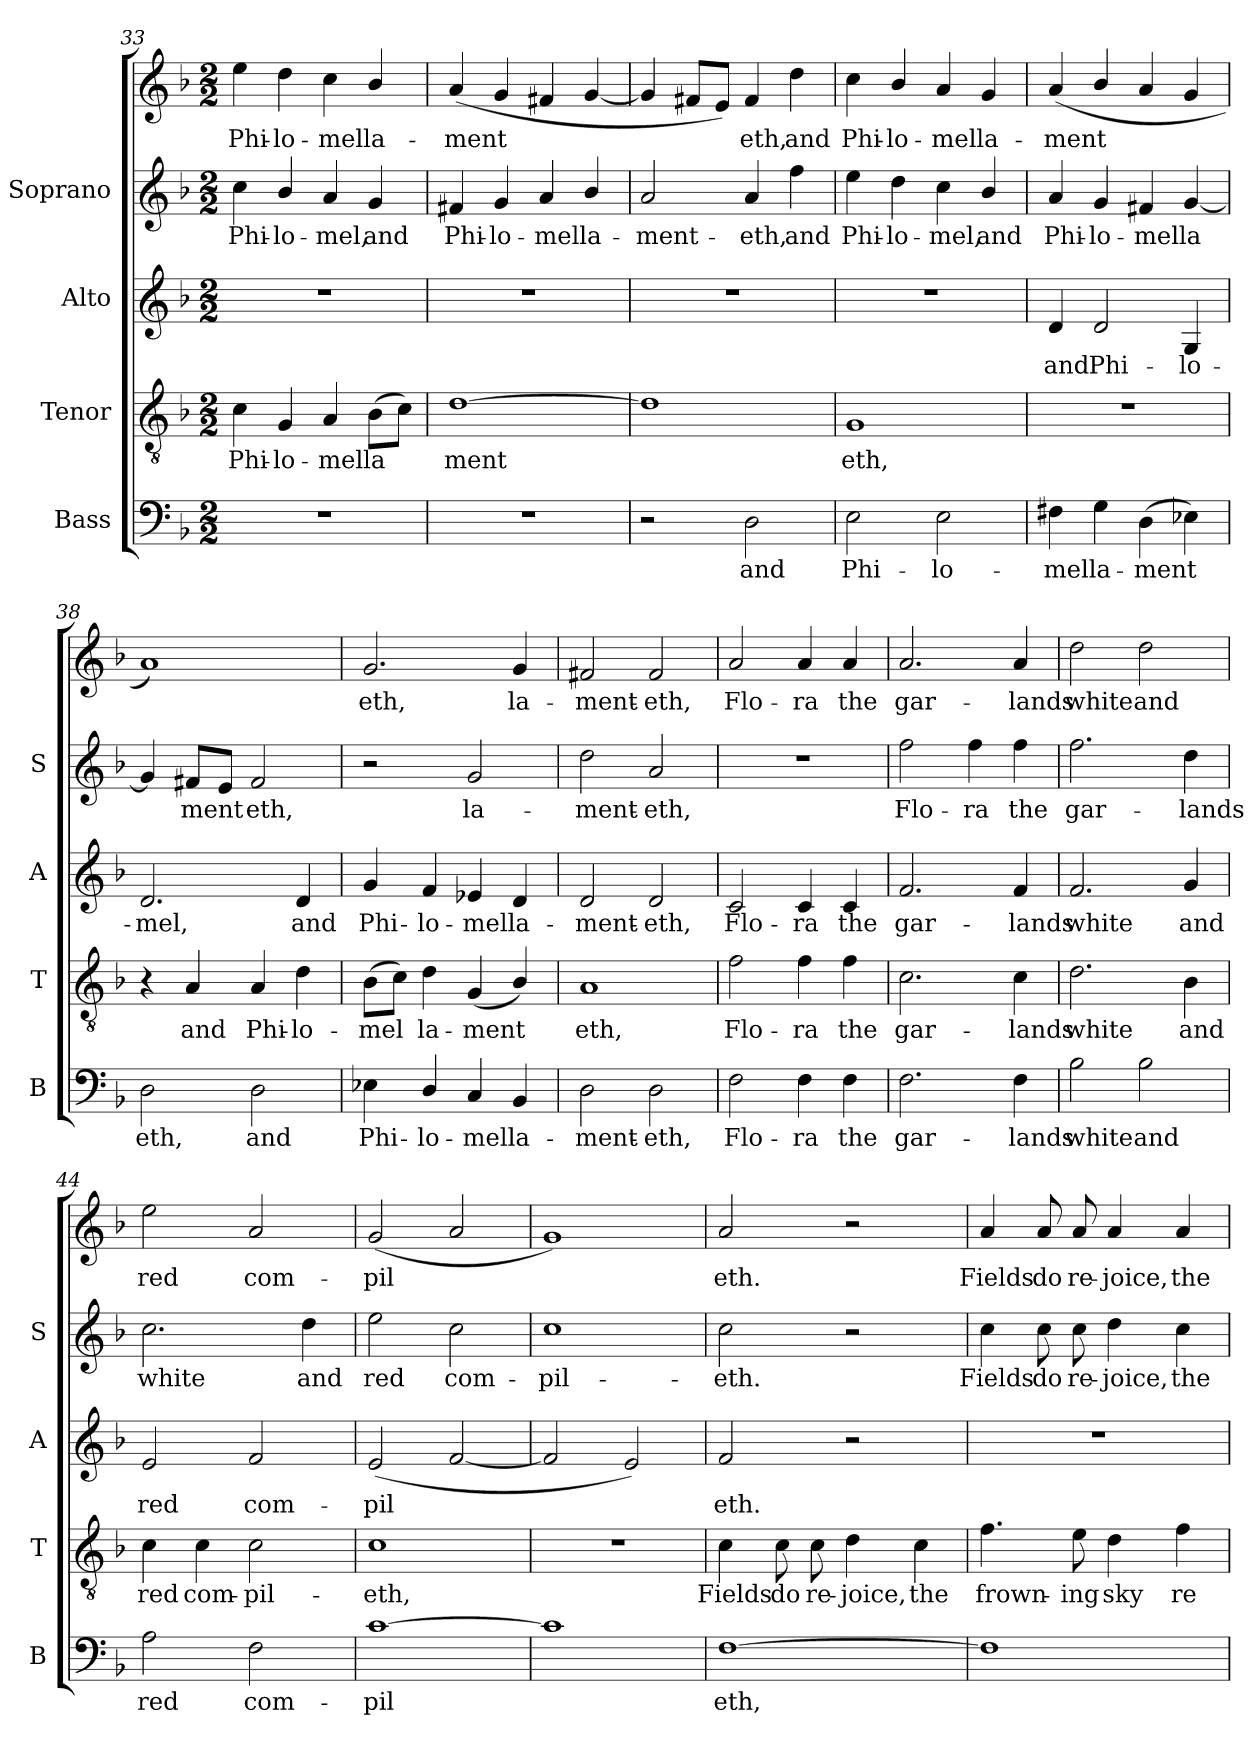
**kern	**text	**kern	**text	**kern	**text	**kern	**text	**kern	**text
*part4	*part4	*part3	*part3	*part2	*part2	*part1	*part1	*part1	*part1
*staff5	*staff5	*staff4	*staff4	*staff3	*staff3	*staff2	*staff2	*staff1	*staff1
*I"Bass	*	*I"Tenor	*	*I"Alto	*	*I"Soprano	*	*	*
*I'B	*	*I'T	*	*I'A	*	*I'S	*	*	*
*clefF4	*	*clefGv2	*	*clefG2	*	*clefG2	*	*clefG2	*
*k[b-]	*	*k[b-]	*	*k[b-]	*	*k[b-]	*	*k[b-]	*
*F:	*	*F:	*	*F:	*	*F:	*	*F:	*
*M2/2	*	*M2/2	*	*M2/2	*	*M2/2	*	*M2/2	*
=33	=33	=33	=33	=33	=33	=33	=33	=33	=33
!	!	!	!LO:LY:b	!	!	!	!LO:LY:b	!	!LO:LY:b
1r	.	4c\	Phi-	1r	.	4cc\	-Phi-	4ee\	Phi-
!	!	!	!LO:LY:b	!	!	!	!LO:LY:b	!	!LO:LY:b
.	.	4G/	-lo-	.	.	4b-/	-lo-	4dd\	-lo-
!	!	!	!LO:LY:b	!	!	!	!LO:LY:b	!	!LO:LY:b
.	.	4A/	-mel	.	.	4a/	-mel,	4cc\	-mel
!	!	!	!LO:LY:b	!	!	!	!LO:LY:b	!	!LO:LY:b
.	.	(>8B-\L	la­	.	.	4g/	and	4b-/	la-
.	.	8c\J)	.	.	.	.	.	.	.
=34	=34	=34	=34	=34	=34	=34	=34	=34	=34
!	!	!	!LO:LY:b	!	!	!	!LO:LY:b	!	!LO:LY:b
1r	.	[1d	ment­	1r	.	4f#X/	Phi-	(<4a/	ment­
!	!	!	!	!	!	!	!LO:LY:b	!	!
.	.	.	.	.	.	4g/	-lo-	4g/	.
!	!	!	!	!	!	!	!LO:LY:b	!	!
.	.	.	.	.	.	4a/	-mel	4f#X/	.
!	!	!	!	!	!	!	!LO:LY:b	!	!
.	.	.	.	.	.	4b-/	la-	[4g/	.
=35	=35	=35	=35	=35	=35	=35	=35	=35	=35
!	!	!	!	!	!	!	!LO:LY:b	!	!
2r	.	1d]	.	1r	.	2a/	ment-	4g/]	.
.	.	.	.	.	.	.	.	8f#X/L	.
.	.	.	.	.	.	.	.	8e/J)	.
!	!LO:LY:b	!	!	!	!	!	!LO:LY:b	!	!LO:LY:b
2D\	and	.	.	.	.	4a/	-eth,	4f#/	-eth,
!	!	!	!	!	!	!	!LO:LY:b	!	!LO:LY:b
.	.	.	.	.	.	4ff\	and	4dd\	and
=36	=36	=36	=36	=36	=36	=36	=36	=36	=36
!	!LO:LY:b	!	!LO:LY:b	!	!	!	!LO:LY:b	!	!LO:LY:b
2E\	Phi-	1G	eth,	1r	.	4ee\	-Phi-	4cc\	Phi-
!	!	!	!	!	!	!	!LO:LY:b	!	!LO:LY:b
.	.	.	.	.	.	4dd\	-lo-	4b-/	-lo-
!	!LO:LY:b	!	!	!	!	!	!LO:LY:b	!	!LO:LY:b
2E\	-lo-	.	.	.	.	4cc\	-mel,	4a/	-mel
!	!	!	!	!	!	!	!LO:LY:b	!	!LO:LY:b
.	.	.	.	.	.	4b-/	and	4g/	la-
!!LO:LB:g=z
=37	=37	=37	=37	=37	=37	=37	=37	=37	=37
!	!LO:LY:b	!	!	!	!LO:LY:b	!	!LO:LY:b	!	!LO:LY:b
4F#X\	-mel	1r	.	4d/	and	4a/	Phi-	(<4a/	ment­
!	!LO:LY:b	!	!	!	!LO:LY:b	!	!LO:LY:b	!	!
4G\	la-	.	.	2d/	Phi-	4g/	-lo-	4b-/	.
!	!LO:LY:b	!	!	!	!	!	!LO:LY:b	!	!
(>4D\	-ment­	.	.	.	.	4f#X/	-mel	4a/	.
!	!	!	!	!	!LO:LY:b	!	!LO:LY:b	!	!
4E-X\)	.	.	.	4G/	-lo-	[4g/	la­	4g/	.
=38	=38	=38	=38	=38	=38	=38	=38	=38	=38
!	!LO:LY:b	!	!	!	!LO:LY:b	!	!	!	!
2D\	eth,	4r	.	2.d/	-mel,	4g/]	.	1a)	.
!	!	!	!LO:LY:b	!	!	!	!LO:LY:b	!	!
.	.	4A/	and	.	.	8f#X/L	ment­	.	.
.	.	.	.	.	.	8e/J	.	.	.
!	!LO:LY:b	!	!LO:LY:b	!	!	!	!LO:LY:b	!	!
2D\	and	4A/	Phi-	.	.	2f#/	eth,	.	.
!	!	!	!LO:LY:b	!	!LO:LY:b	!	!	!	!
.	.	4d\	-lo-	4d/	and	.	.	.	.
=39	=39	=39	=39	=39	=39	=39	=39	=39	=39
!	!LO:LY:b	!	!LO:LY:b	!	!LO:LY:b	!	!	!	!LO:LY:b
4E-X\	Phi-	(>8B-\L	-mel	4g/	Phi-	2r	.	2.g/	eth,
.	.	8c\J)	.	.	.	.	.	.	.
!	!LO:LY:b	!	!LO:LY:b	!	!LO:LY:b	!	!	!	!
4D/	-lo-	4d\	la-	4f/	-lo-	.	.	.	.
!	!LO:LY:b	!	!LO:LY:b	!	!LO:LY:b	!	!LO:LY:b	!	!
4C/	-mel	(<4G/	-ment­	4e-X/	-mel	2g/	-la-	.	.
!	!LO:LY:b	!	!	!	!LO:LY:b	!	!	!	!LO:LY:b
4BB-/	la-	4B-/)	.	4d/	la-	.	.	4g/	la-
=40	=40	=40	=40	=40	=40	=40	=40	=40	=40
!	!LO:LY:b	!	!LO:LY:b	!	!LO:LY:b	!	!LO:LY:b	!	!LO:LY:b
2D\	-ment-	1A	eth,	2d/	-ment-	2dd\	ment-	2f#X/	-ment-
!	!LO:LY:b	!	!	!	!LO:LY:b	!	!LO:LY:b	!	!LO:LY:b
2D\	-eth,	.	.	2d/	-eth,	2a/	-eth,	2f#/	-eth,
=41	=41	=41	=41	=41	=41	=41	=41	=41	=41
!	!LO:LY:b	!	!LO:LY:b	!	!LO:LY:b	!	!	!	!LO:LY:b
2F\	Flo-	2f\	Flo-	2c/	Flo-	1r	.	2a/	Flo-
!	!LO:LY:b	!	!LO:LY:b	!	!LO:LY:b	!	!	!	!LO:LY:b
4F\	-ra	4f\	-ra	4c/	-ra	.	.	4a/	-ra
!	!LO:LY:b	!	!LO:LY:b	!	!LO:LY:b	!	!	!	!LO:LY:b
4F\	the	4f\	the	4c/	the	.	.	4a/	the
=42	=42	=42	=42	=42	=42	=42	=42	=42	=42
!	!LO:LY:b	!	!LO:LY:b	!	!LO:LY:b	!	!LO:LY:b	!	!LO:LY:b
2.F\	gar-	2.c\	gar-	2.f/	gar-	2ff\	Flo-	2.a/	gar-
!	!	!	!	!	!	!	!LO:LY:b	!	!
.	.	.	.	.	.	4ff\	-ra	.	.
!	!LO:LY:b	!	!LO:LY:b	!	!LO:LY:b	!	!LO:LY:b	!	!LO:LY:b
4F\	-lands	4c\	-lands	4f/	-lands	4ff\	the	4a/	-lands
=43	=43	=43	=43	=43	=43	=43	=43	=43	=43
!	!LO:LY:b	!	!LO:LY:b	!	!LO:LY:b	!	!LO:LY:b	!	!LO:LY:b
2B-\	white	2.d\	white	2.f/	white	2.ff\	gar-	2dd\	white
!	!LO:LY:b	!	!	!	!	!	!	!	!LO:LY:b
2B-\	and	.	.	.	.	.	.	2dd\	and
!	!	!	!LO:LY:b	!	!LO:LY:b	!	!LO:LY:b	!	!
.	.	4B-\	and	4g/	and	4dd\	-lands	.	.
!!LO:LB:g=z
=44	=44	=44	=44	=44	=44	=44	=44	=44	=44
!	!LO:LY:b	!	!LO:LY:b	!	!LO:LY:b	!	!LO:LY:b	!	!LO:LY:b
2A\	red	4c\	red	2e/	red	2.cc\	-white	2ee\	red
!	!	!	!LO:LY:b	!	!	!	!	!	!
.	.	4c\	com-	.	.	.	.	.	.
!	!LO:LY:b	!	!LO:LY:b	!	!LO:LY:b	!	!	!	!LO:LY:b
2F\	com-	2c\	-pil-	2f/	com-	.	.	2a/	com-
!	!	!	!	!	!	!	!LO:LY:b	!	!
.	.	.	.	.	.	4dd\	and	.	.
=45	=45	=45	=45	=45	=45	=45	=45	=45	=45
!	!LO:LY:b	!	!LO:LY:b	!	!LO:LY:b	!	!LO:LY:b	!	!LO:LY:b
[1c	-pil­	1c	-eth,	(<2e/	-pil­	2ee\	red	(<2g/	pil­
!	!	!	!	!	!	!	!LO:LY:b	!	!
.	.	.	.	[2f/	.	2cc\	com-	2a/	.
=46	=46	=46	=46	=46	=46	=46	=46	=46	=46
!	!	!	!	!	!	!	!LO:LY:b	!	!
1c]	.	1r	.	2f/]	.	1cc	-pil-	1g)	.
.	.	.	.	2e/)	.	.	.	.	.
=47	=47	=47	=47	=47	=47	=47	=47	=47	=47
!	!LO:LY:b	!	!LO:LY:b	!	!LO:LY:b	!	!LO:LY:b	!	!LO:LY:b
[1F	eth,	4c\	Fields	2f/	eth.	2cc\	eth.	2a/	-eth.
!	!	!	!LO:LY:b	!	!	!	!	!	!
.	.	8c\	do	.	.	.	.	.	.
!	!	!	!LO:LY:b	!	!	!	!	!	!
.	.	8c\	re-	.	.	.	.	.	.
!	!	!	!LO:LY:b	!	!	!	!	!	!
.	.	4d\	-joice,	2r	.	2r	.	2r	.
!	!	!	!LO:LY:b	!	!	!	!	!	!
.	.	4c\	the	.	.	.	.	.	.
=48	=48	=48	=48	=48	=48	=48	=48	=48	=48
!	!	!	!LO:LY:b	!	!	!	!LO:LY:b	!	!LO:LY:b
1F]	.	4.f\	frown-	1r	.	4cc\	Fields	4a/	Fields
!	!	!	!	!	!	!	!LO:LY:b	!	!LO:LY:b
.	.	.	.	.	.	8cc\	do	8a/	do
!	!	!	!LO:LY:b	!	!	!	!LO:LY:b	!	!LO:LY:b
.	.	8e\	-ing	.	.	8cc\	re-	8a/	re-
!	!	!	!LO:LY:b	!	!	!	!LO:LY:b	!	!LO:LY:b
.	.	4d\	sky	.	.	4dd\	-joice,	4a/	-joice,
!	!	!	!LO:LY:b	!	!	!	!LO:LY:b	!	!LO:LY:b
.	.	4f\	re-	.	.	4cc\	the	4a/	the
=	=	=	=	=	=	=	=	=	=
*-	*-	*-	*-	*-	*-	*-	*-	*-	*-
